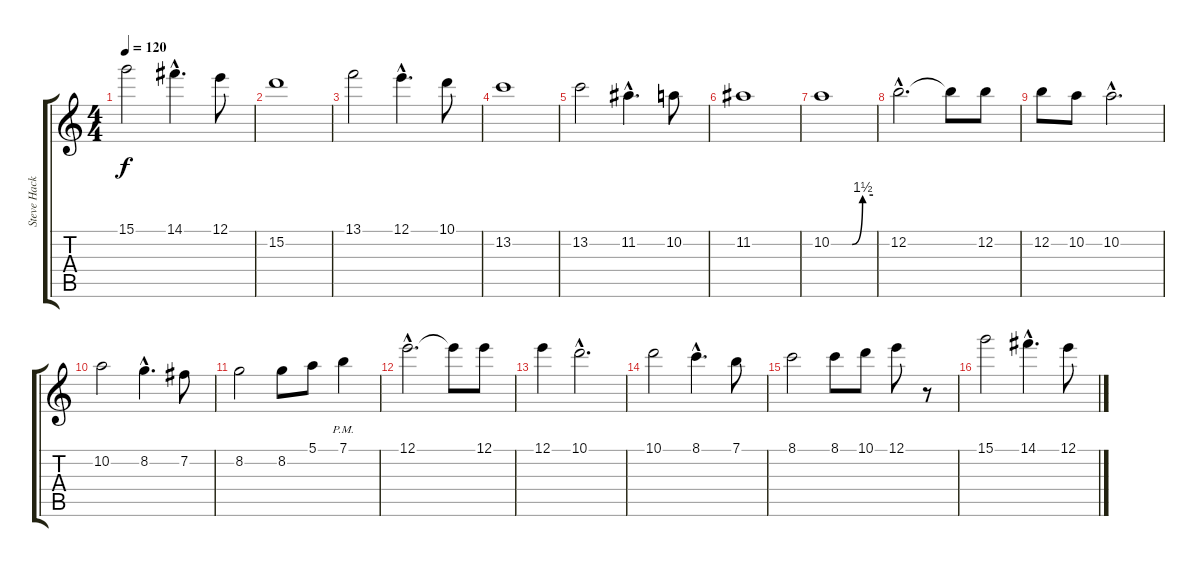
\track ("Steve Hackett" "Steve Hack") {instrument acousticguitarsteel}
\staff {score tabs}
\tuning (E4 B3 G3 D3 A2 E2) {hide}
\ts (4 4)
\tempo 120
\clef g2
\ks c
15.1.2{dy f} 14.1{hac}.4{d} 12.1.8 |
15.2.1 |
13.1.2 12.1{hac}.4{d} 10.1.8 |
13.2.1 |
13.2.2 11.2{hac}.4{d} 10.2.8 |
11.2.1 |
10.2{be (custom 0 0 30 0 45 6 60 6)}.1 |
12.2{hac}.2{d} 12.2{t}.8 12.2.8 |
12.2.8 10.2.8 10.2{hac}.2{d} |
10.2.2 8.2{hac}.4{d} 7.2.8 |
8.2.2 8.2.8 5.1.8 7.1{pm}.4 |
12.1{hac}.2{d} 12.1{t}.8 12.1.8 |
12.1.4 10.1{hac}.2{d} |
10.1.2 8.1{hac}.4{d} 7.1.8 |
8.1.2 8.1.8 10.1.8 12.1.8 r.8 |
15.1.2 14.1{hac}.4{d} 12.1.8
